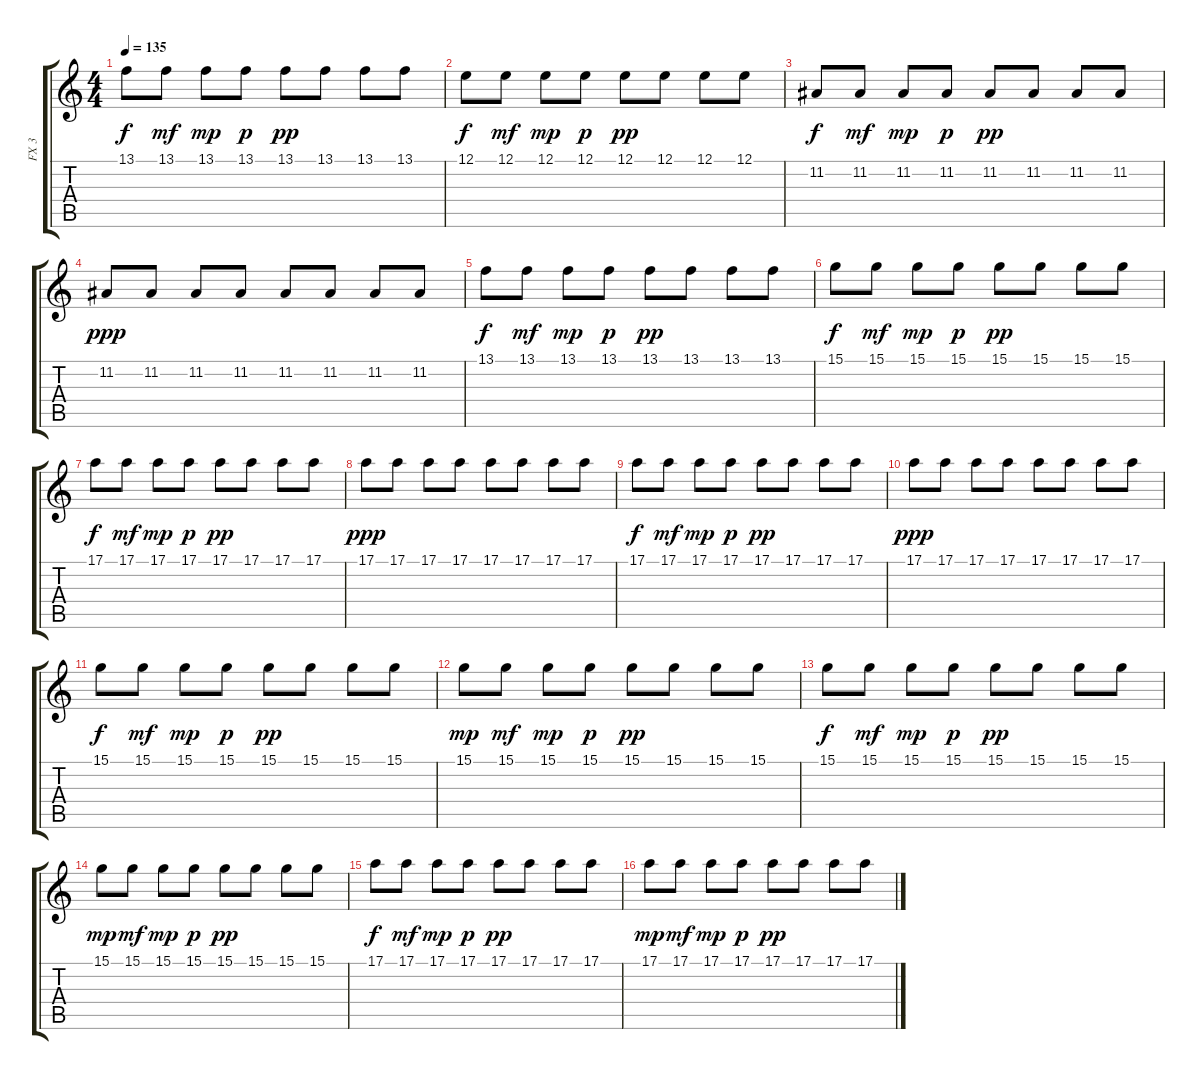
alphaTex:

\track ("FX 3" "FX 3") {instrument shamisen}
\staff {score tabs}
\tuning (E4 B3 G3 D3 A2 E2) {hide}
\ts (4 4)
\tempo 135
\clef g2
\ks c
13.1.8{dy f} 13.1.8{dy mf} 13.1.8{dy mp} 13.1.8{dy p} 13.1.8{dy pp} 13.1.8 13.1.8 13.1.8 |
12.1.8{dy f} 12.1.8{dy mf} 12.1.8{dy mp} 12.1.8{dy p} 12.1.8{dy pp} 12.1.8 12.1.8 12.1.8 |
11.2.8{dy f} 11.2.8{dy mf} 11.2.8{dy mp} 11.2.8{dy p} 11.2.8{dy pp} 11.2.8 11.2.8 11.2.8 |
11.2.8{dy ppp} 11.2.8 11.2.8 11.2.8 11.2.8 11.2.8 11.2.8 11.2.8 |
13.1.8{dy f} 13.1.8{dy mf} 13.1.8{dy mp} 13.1.8{dy p} 13.1.8{dy pp} 13.1.8 13.1.8 13.1.8 |
15.1.8{dy f} 15.1.8{dy mf} 15.1.8{dy mp} 15.1.8{dy p} 15.1.8{dy pp} 15.1.8 15.1.8 15.1.8 |
17.1.8{dy f} 17.1.8{dy mf} 17.1.8{dy mp} 17.1.8{dy p} 17.1.8{dy pp} 17.1.8 17.1.8 17.1.8 |
17.1.8{dy ppp} 17.1.8 17.1.8 17.1.8 17.1.8 17.1.8 17.1.8 17.1.8 |
17.1.8{dy f} 17.1.8{dy mf} 17.1.8{dy mp} 17.1.8{dy p} 17.1.8{dy pp} 17.1.8 17.1.8 17.1.8 |
17.1.8{dy ppp} 17.1.8 17.1.8 17.1.8 17.1.8 17.1.8 17.1.8 17.1.8 |
15.1.8{dy f} 15.1.8{dy mf} 15.1.8{dy mp} 15.1.8{dy p} 15.1.8{dy pp} 15.1.8 15.1.8 15.1.8 |
15.1.8{dy mp} 15.1.8{dy mf} 15.1.8{dy mp} 15.1.8{dy p} 15.1.8{dy pp} 15.1.8 15.1.8 15.1.8 |
15.1.8{dy f} 15.1.8{dy mf} 15.1.8{dy mp} 15.1.8{dy p} 15.1.8{dy pp} 15.1.8 15.1.8 15.1.8 |
15.1.8{dy mp} 15.1.8{dy mf} 15.1.8{dy mp} 15.1.8{dy p} 15.1.8{dy pp} 15.1.8 15.1.8 15.1.8 |
17.1.8{dy f} 17.1.8{dy mf} 17.1.8{dy mp} 17.1.8{dy p} 17.1.8{dy pp} 17.1.8 17.1.8 17.1.8 |
17.1.8{dy mp} 17.1.8{dy mf} 17.1.8{dy mp} 17.1.8{dy p} 17.1.8{dy pp} 17.1.8 17.1.8 17.1.8
